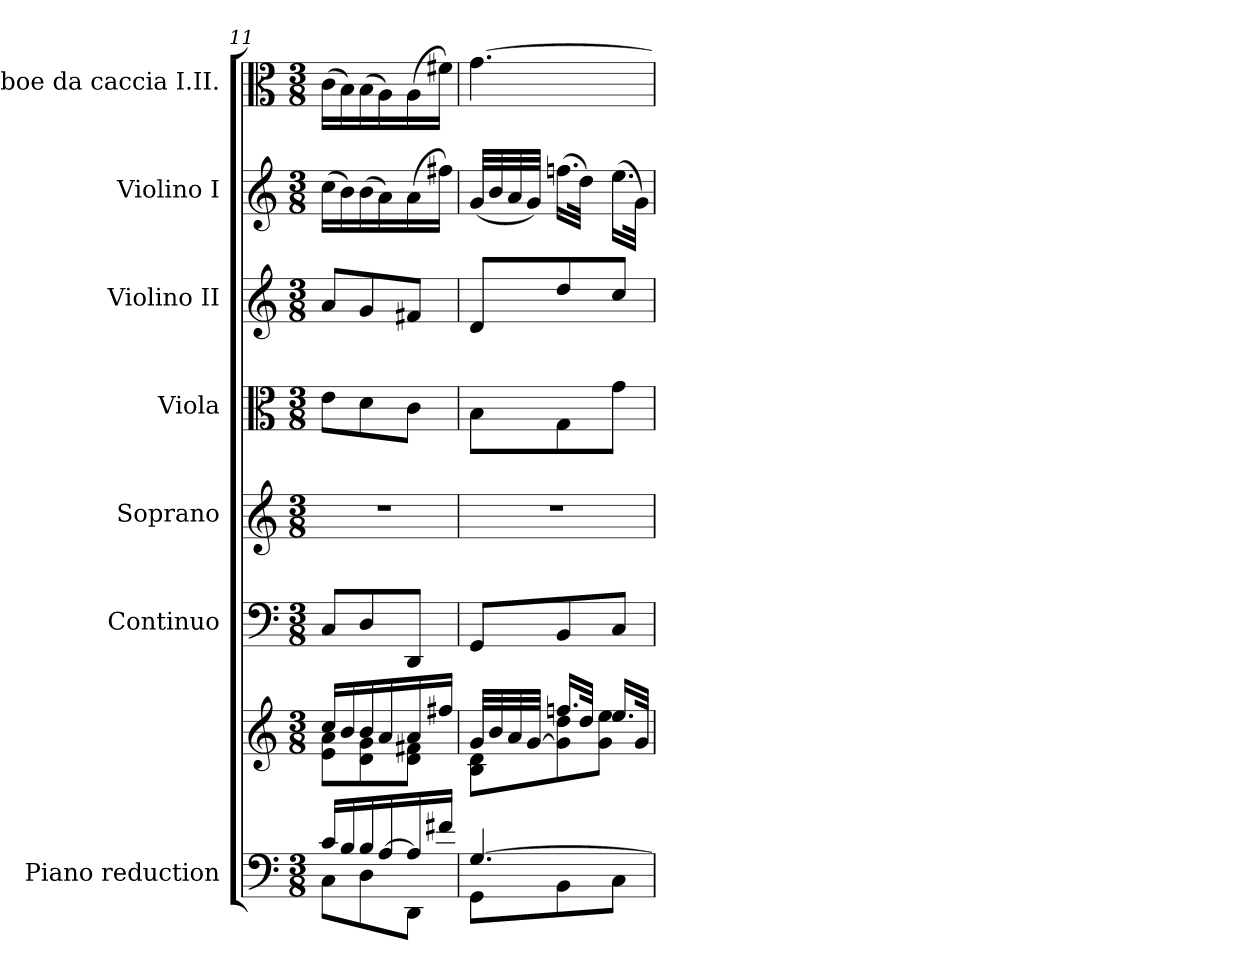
**kern	**kern	**kern	**kern	**kern	**kern	**kern	**kern
*part7	*part7	*part6	*part5	*part4	*part3	*part2	*part1
*staff8	*staff7	*staff6	*staff5	*staff4	*staff3	*staff2	*staff1
*I"Piano reduction	*	*I"Continuo	*I"Soprano	*I"Viola	*I"Violino II	*I"Violino I	*I"Oboe da caccia I.II.
*I'Pno	*	*	*	*I'Vla	*I'Vln	*I'Vln	*I'Ob
*clefF4	*clefG2	*clefF4	*clefG2	*clefC3	*clefG2	*clefG2	*clefC3
*k[]	*k[]	*k[]	*k[]	*k[]	*k[]	*k[]	*k[]
*M3/8	*M3/8	*M3/8	*M3/8	*M3/8	*M3/8	*M3/8	*M3/8
=11	=11	=11	=11	=11	=11	=11	=11
*^	*^	*	*	*	*	*	*
16c/LL	8C\L	16cc/LL	8e\ 8a\L	8C/L	4.r	8e\L	8a/L	(16cc\LL	(16c\LL
16B/	.	16b/	.	.	.	.	.	16b\)	16B\)
16B/	8D\	16b/	8d\ 8g\	8D/	.	8d\	8g/	(16b\	(16B\
[16A/	.	16a/	.	.	.	.	.	16a\)	16A\)
16A/]	8DD\J	16a/	8d\ 8f#X\J	8DD/J	.	8c\J	8f#X/J	(16a\	(16A\
16f#X/JJ	.	16ff#X/JJ	.	.	.	.	.	16ff#X\JJ)	16f#X\JJ)
=12	=12	=12	=12	=12	=12	=12	=12	=12	=12
[4.G/	8GG\L	32g/LLL	8B\ 8d\L	8GG/L	4.r	8B\L	8d/L	(32g/LLL	[4.g\
.	.	32b/	.	.	.	.	.	32b/	.
.	.	32a/	.	.	.	.	.	32a/	.
.	.	[<32g/JJJ	.	.	.	.	.	32g/JJJ)	.
.	8BB\	16.ffn/LL	8g\] 8dd\	8BB/	.	8G\	8dd/	(16.ffn\LL	.
.	.	32dd/JJk	.	.	.	.	.	32dd\JJk)	.
.	8C\J	16.ee/LL	8g\ 8ee\J	8C/J	.	8g\J	8cc/J	(16.ee\LL	.
.	.	32g/JJk	.	.	.	.	.	32g\JJk)	.
*v	*v	*	*	*	*	*	*	*	*
*	*v	*v	*	*	*	*	*	*
=	=	=	=	=	=	=	=
*-	*-	*-	*-	*-	*-	*-	*-
